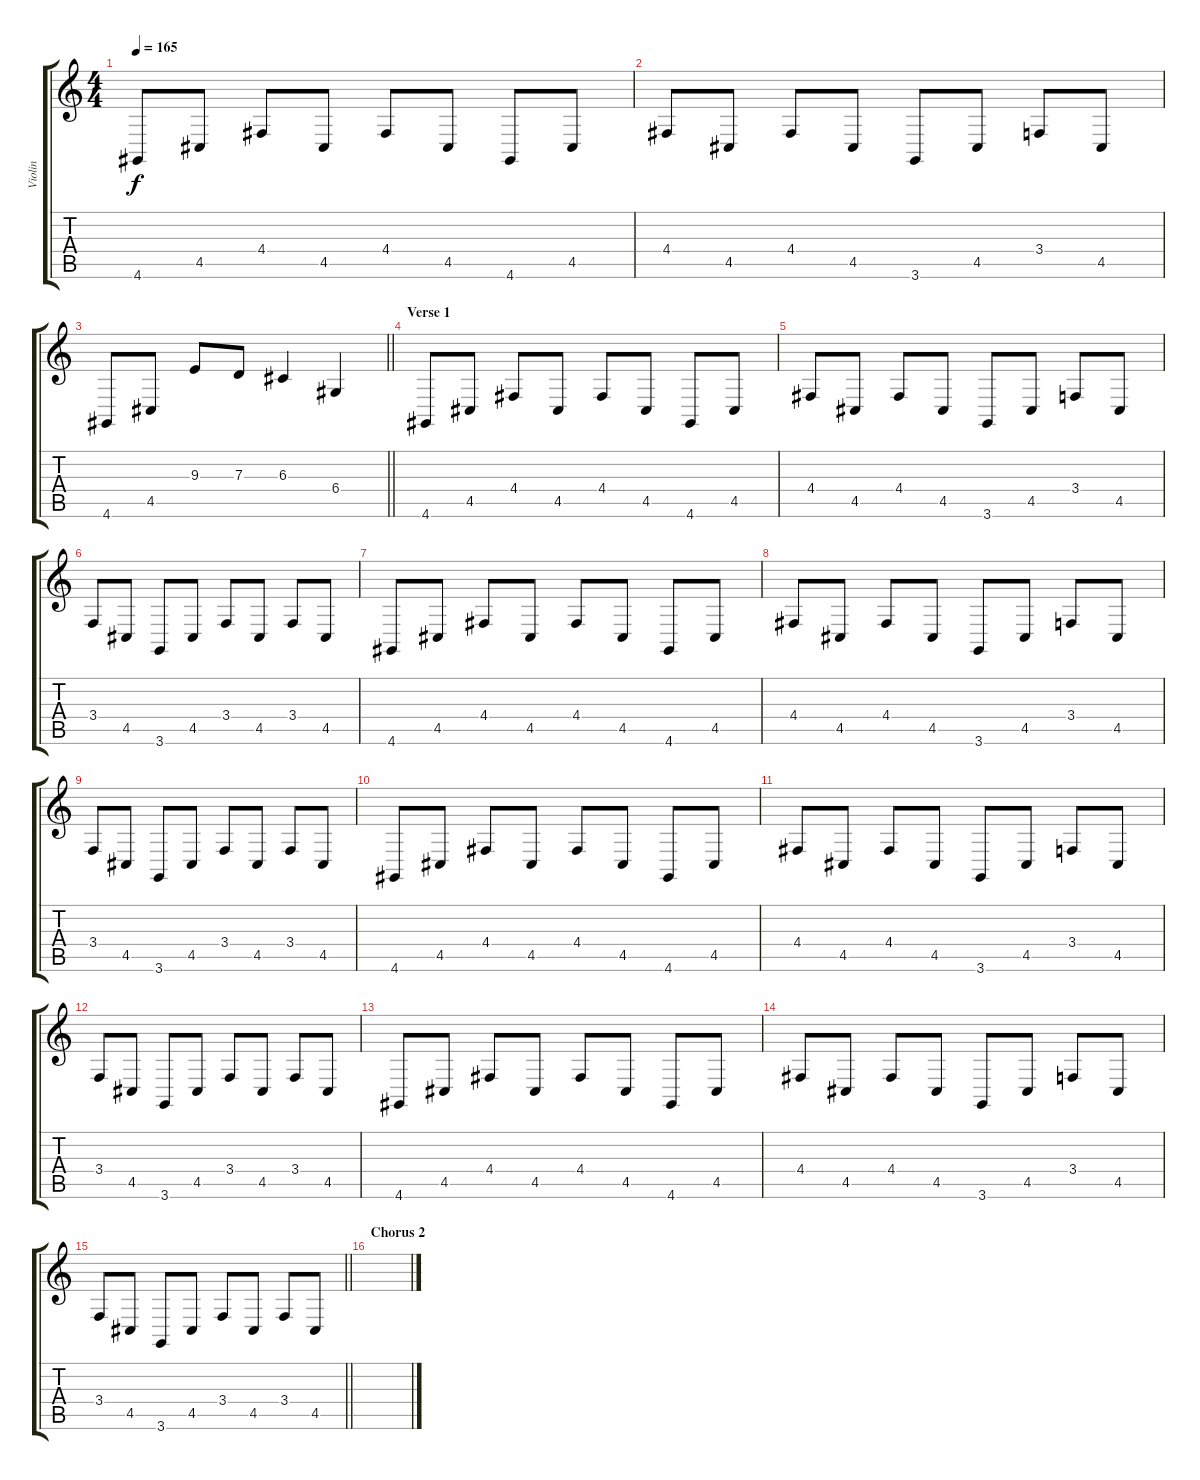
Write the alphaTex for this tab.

\track ("Violin" "Violin") {instrument violin}
\staff {score tabs}
\tuning (E4 B3 G3 D3 A2 E2) {hide}
\ts (4 4)
\tempo 165
\clef g2
\ks c
4.6.8{dy f} 4.5.8 4.4.8 4.5.8 4.4.8 4.5.8 4.6.8 4.5.8 |
4.4.8 4.5.8 4.4.8 4.5.8 3.6.8 4.5.8 3.4.8 4.5.8 |
\barLineRight lightlight
4.6.8 4.5.8 9.3.8 7.3.8 6.3.4 6.4.4 |
\section ("" "Verse 1")
4.6.8 4.5.8 4.4.8 4.5.8 4.4.8 4.5.8 4.6.8 4.5.8 |
4.4.8 4.5.8 4.4.8 4.5.8 3.6.8 4.5.8 3.4.8 4.5.8 |
3.4.8 4.5.8 3.6.8 4.5.8 3.4.8 4.5.8 3.4.8 4.5.8 |
4.6.8 4.5.8 4.4.8 4.5.8 4.4.8 4.5.8 4.6.8 4.5.8 |
4.4.8 4.5.8 4.4.8 4.5.8 3.6.8 4.5.8 3.4.8 4.5.8 |
3.4.8 4.5.8 3.6.8 4.5.8 3.4.8 4.5.8 3.4.8 4.5.8 |
4.6.8 4.5.8 4.4.8 4.5.8 4.4.8 4.5.8 4.6.8 4.5.8 |
4.4.8 4.5.8 4.4.8 4.5.8 3.6.8 4.5.8 3.4.8 4.5.8 |
3.4.8 4.5.8 3.6.8 4.5.8 3.4.8 4.5.8 3.4.8 4.5.8 |
4.6.8 4.5.8 4.4.8 4.5.8 4.4.8 4.5.8 4.6.8 4.5.8 |
4.4.8 4.5.8 4.4.8 4.5.8 3.6.8 4.5.8 3.4.8 4.5.8 |
\barLineRight lightlight
3.4.8 4.5.8 3.6.8 4.5.8 3.4.8 4.5.8 3.4.8 4.5.8 |
\section ("" "Chorus 2")
